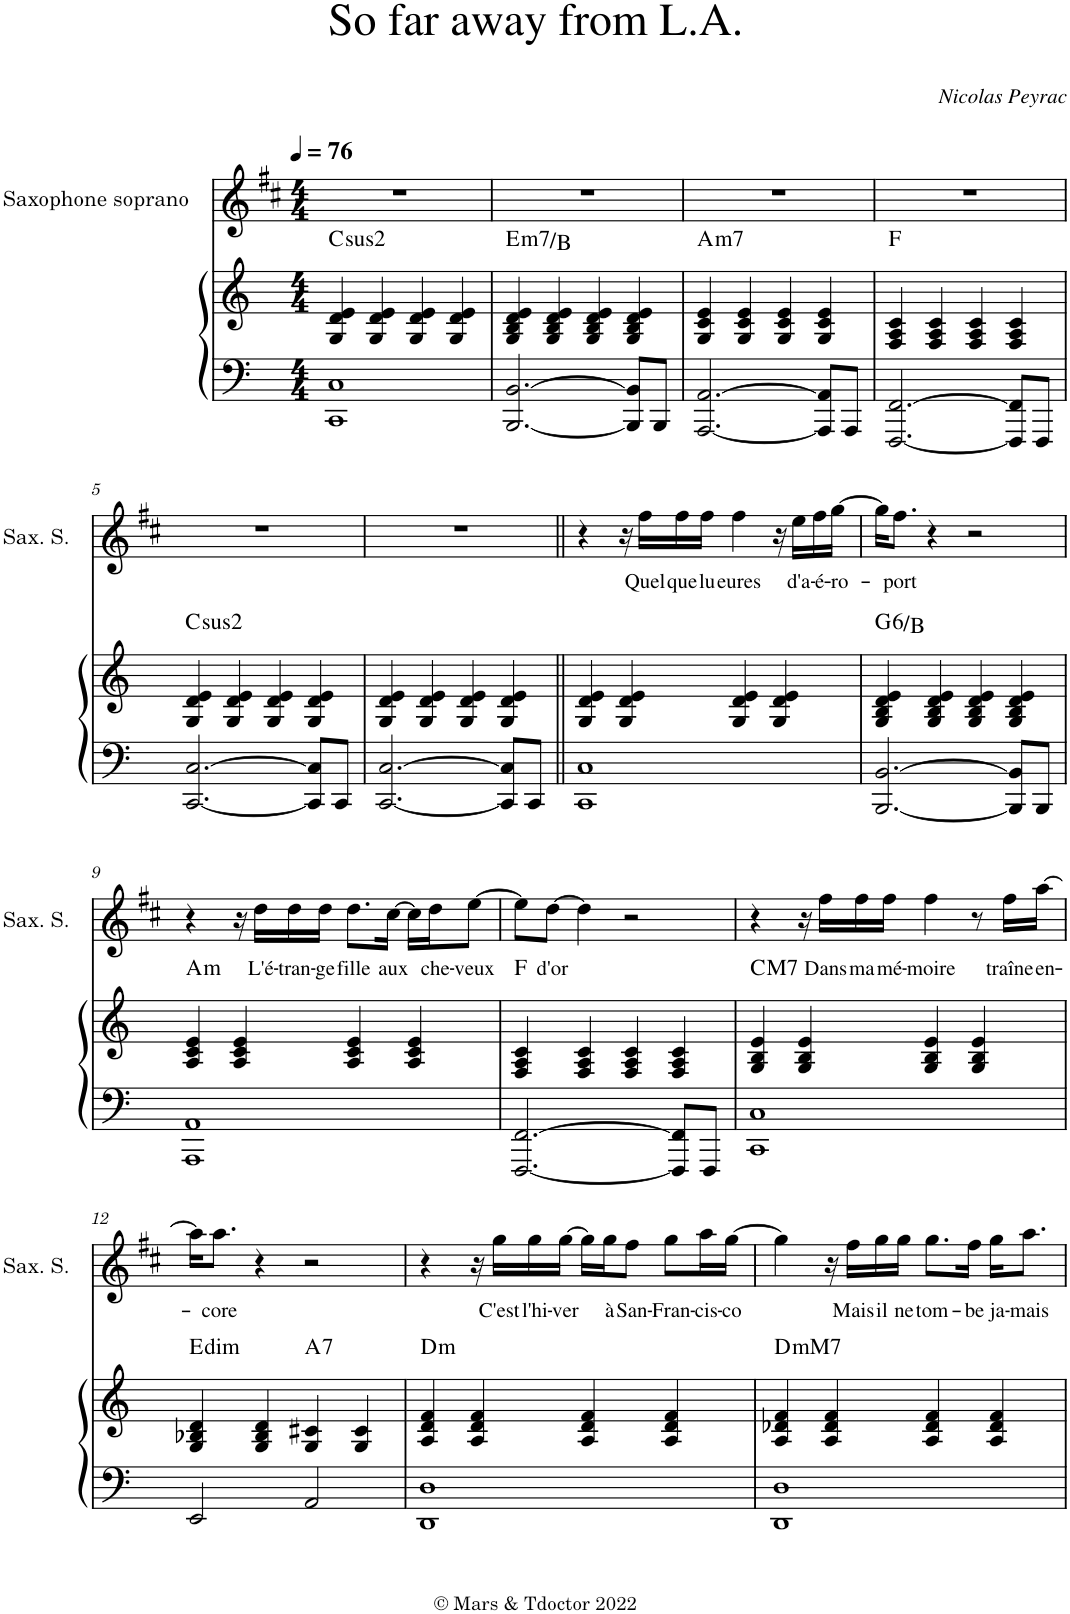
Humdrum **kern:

**kern	**kern	**harte	**kern	**text
*part2	*part2	*part2	*part1	*part1
*staff3	*staff2	*	*staff1	*staff1
*I"Piano	*	*	*I"Saxophone soprano	*
*I'Pno	*	*	*I'Sax. S.	*
*clefF4	*clefG2	*	*clefG2	*
*	*	*	*Trd1c2	*
*k[]	*k[]	*	*k[f#c#]	*
*M4/4	*M4/4	*	*M4/4	*
*MM76	*MM76	*	*MM76	*
=1	=1	=1	=1	=1
!	!	!LO:H:kt=2	!	!
1CC 1C	4G/ 4d/ 4e/	C:(1,2,5)	1r	.
.	4G/ 4d/ 4e/	.	.	.
.	4G/ 4d/ 4e/	.	.	.
.	4G/ 4d/ 4e/	.	.	.
=2	=2	=2	=2	=2
!	!	!LO:H:kt=m7	!	!
[2.BBB/ [2.BB/	4G/ 4B/ 4d/ 4e/	E:min7/5	1r	.
.	4G/ 4B/ 4d/ 4e/	.	.	.
.	4G/ 4B/ 4d/ 4e/	.	.	.
8BBB/] 8BB/]L	4G/ 4B/ 4d/ 4e/	.	.	.
8BBB/J	.	.	.	.
=3	=3	=3	=3	=3
!	!	!LO:H:kt=m7	!	!
[2.AAA/ [2.AA/	4G/ 4c/ 4e/	A:min7	1r	.
.	4G/ 4c/ 4e/	.	.	.
.	4G/ 4c/ 4e/	.	.	.
8AAA/] 8AA/]L	4G/ 4c/ 4e/	.	.	.
8AAA/J	.	.	.	.
=4	=4	=4	=4	=4
[2.FFF/ [2.FF/	4F/ 4A/ 4c/	F:maj	1r	.
.	4F/ 4A/ 4c/	.	.	.
.	4F/ 4A/ 4c/	.	.	.
8FFF/] 8FF/]L	4F/ 4A/ 4c/	.	.	.
8FFF/J	.	.	.	.
!!LO:LB:g=z
=5	=5	=5	=5	=5
!	!	!LO:H:kt=2	!	!
[2.CC/ [2.C/	4G/ 4d/ 4e/	C:(1,2,5)	1r	.
.	4G/ 4d/ 4e/	.	.	.
.	4G/ 4d/ 4e/	.	.	.
8CC/] 8C/]L	4G/ 4d/ 4e/	.	.	.
8CC/J	.	.	.	.
=6	=6	=6	=6	=6
[2.CC/ [2.C/	4G/ 4d/ 4e/	.	1r	.
.	4G/ 4d/ 4e/	.	.	.
.	4G/ 4d/ 4e/	.	.	.
8CC/] 8C/]L	4G/ 4d/ 4e/	.	.	.
8CC/J	.	.	.	.
=7||	=7||	=7||	=7||	=7||
1CC 1C	4G/ 4d/ 4e/	.	4r	.
.	4G/ 4d/ 4e/	.	16r	.
!	!	!	!	!LO:LY:b
.	.	.	16ff#\LL	Quel
!	!	!	!	!LO:LY:b
.	.	.	16ff#\	que
!	!	!	!	!LO:LY:b
.	.	.	16ff#\JJ	lu
!	!	!	!	!LO:LY:b
.	4G/ 4d/ 4e/	.	4ff#\	eures
.	4G/ 4d/ 4e/	.	16r	.
!	!	!	!	!LO:LY:b
.	.	.	16ee\LL	d'a-
!	!	!	!	!LO:LY:b
.	.	.	16ff#\	-é-
!	!	!	!	!LO:LY:b
.	.	.	[16gg\JJ	-ro-
=8	=8	=8	=8	=8
!	!	!LO:H:kt=6	!	!
[2.BBB/ [2.BB/	4G/ 4B/ 4d/ 4e/	G:maj6/3	16gg\KL]	.
!	!	!	!	!LO:LY:b
.	.	.	8.ff#\J	-port
.	4G/ 4B/ 4d/ 4e/	.	4r	.
.	4G/ 4B/ 4d/ 4e/	.	2r	.
8BBB/] 8BB/]L	4G/ 4B/ 4d/ 4e/	.	.	.
8BBB/J	.	.	.	.
!!LO:LB:g=z
=9	=9	=9	=9	=9
!	!	!LO:H:kt=m	!	!
1AAA 1AA	4A/ 4c/ 4e/	A:min	4r	.
.	4A/ 4c/ 4e/	.	16r	.
!	!	!	!	!LO:LY:b
.	.	.	16dd\LL	L'é-
!	!	!	!	!LO:LY:b
.	.	.	16dd\	-tran-
!	!	!	!	!LO:LY:b
.	.	.	16dd\JJ	-ge
!	!	!	!	!LO:LY:b
.	4A/ 4c/ 4e/	.	8.dd\L	fille
!	!	!	!	!LO:LY:b
.	.	.	[16cc#\Jk	aux
.	4A/ 4c/ 4e/	.	16cc#\LL]	.
!	!	!	!	!LO:LY:b
.	.	.	16dd\J	che-
!	!	!	!	!LO:LY:b
.	.	.	[8ee\J	-veux
=10	=10	=10	=10	=10
[2.FFF/ [2.FF/	4F/ 4A/ 4c/	F:maj	8ee\L]	.
!	!	!	!	!LO:LY:b
.	.	.	[8dd\J	d'or
.	4F/ 4A/ 4c/	.	4dd\]	.
.	4F/ 4A/ 4c/	.	2r	.
8FFF/] 8FF/]L	4F/ 4A/ 4c/	.	.	.
8FFF/J	.	.	.	.
=11	=11	=11	=11	=11
!	!	!LO:H:kt=M7	!	!
1CC 1C	4G/ 4B/ 4e/	C:maj7	4r	.
.	4G/ 4B/ 4e/	.	16r	.
!	!	!	!	!LO:LY:b
.	.	.	16ff#\LL	Dans
!	!	!	!	!LO:LY:b
.	.	.	16ff#\	ma
!	!	!	!	!LO:LY:b
.	.	.	16ff#\JJ	mé-
!	!	!	!	!LO:LY:b
.	4G/ 4B/ 4e/	.	4ff#\	-moire
.	4G/ 4B/ 4e/	.	8r	.
!	!	!	!	!LO:LY:b
.	.	.	16ff#\LL	traîne
!	!	!	!	!LO:LY:b
.	.	.	[16aa\JJ	en-
!!LO:LB:g=z
=12	=12	=12	=12	=12
!	!	!LO:H:kt=dim	!	!
2EE/	4G/ 4B-X/ 4d/	E:dim	16aa\KL]	.
!	!	!	!	!LO:LY:b
.	.	.	8.aa\J	-core
.	4G/ 4B-/ 4d/	.	4r	.
!	!	!LO:H:kt=7	!	!
2AA/	4G/ 4c#X/	A:7	2r	.
.	4G/ 4c#/	.	.	.
=13	=13	=13	=13	=13
!	!	!LO:H:kt=m	!	!
1DD 1D	4A/ 4d/ 4f/	D:min	4r	.
.	4A/ 4d/ 4f/	.	16r	.
!	!	!	!	!LO:LY:b
.	.	.	16gg\LL	C'est
!	!	!	!	!LO:LY:b
.	.	.	16gg\	l'hi-
!	!	!	!	!LO:LY:b
.	.	.	[16gg\JJ	-ver
.	4A/ 4d/ 4f/	.	16gg\LL]	.
!	!	!	!	!LO:LY:b
.	.	.	16gg\J	à
!	!	!	!	!LO:LY:b
.	.	.	8ff#\J	San-
!	!	!	!	!LO:LY:b
.	4A/ 4d/ 4f/	.	8gg\L	-Fran-
!	!	!	!	!LO:LY:b
.	.	.	16aa\L	-cis-
!	!	!	!	!LO:LY:b
.	.	.	[16gg\JJ	-co
=14	=14	=14	=14	=14
!	!	!LO:H:kt=mM7	!	!
1DD 1D	4A/ 4d-X/ 4f/	D:minmaj7	4gg\]	.
.	4A/ 4d-/ 4f/	.	16r	.
!	!	!	!	!LO:LY:b
.	.	.	16ff#\LL	Mais
!	!	!	!	!LO:LY:b
.	.	.	16gg\	il
!	!	!	!	!LO:LY:b
.	.	.	16gg\JJ	ne
!	!	!	!	!LO:LY:b
.	4A/ 4d-/ 4f/	.	8.gg\L	tom-
!	!	!	!	!LO:LY:b
.	.	.	16ff#\Jk	-be
!	!	!	!	!LO:LY:b
.	4A/ 4d-/ 4f/	.	16gg\KL	ja-
!	!	!	!	!LO:LY:b
.	.	.	8.aa\J	-mais
=	=	=	=	=
*-	*-	*-	*-	*-
